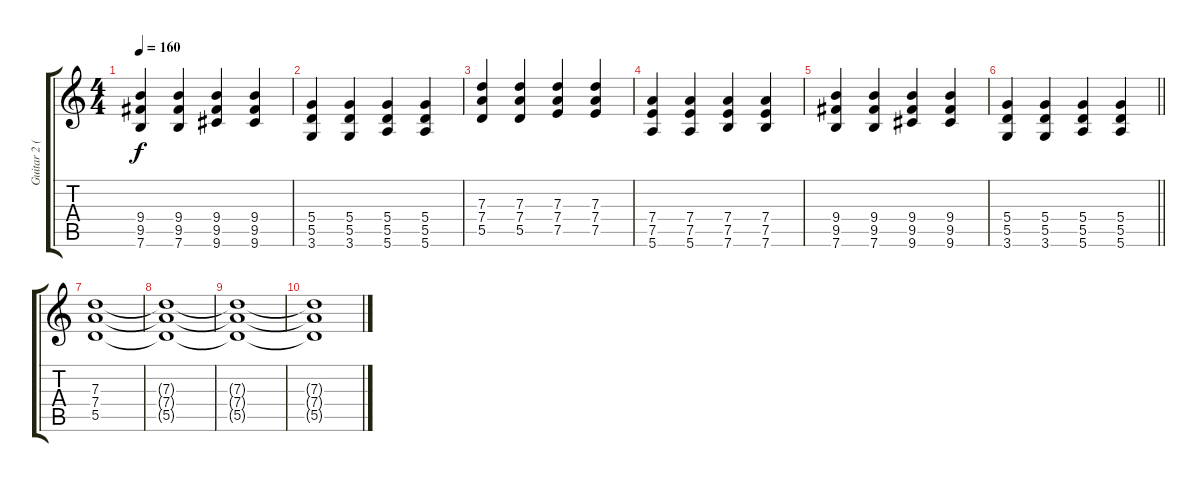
\track ("Guitar 2 (rhythm) - Lucas Folz" "Guitar 2 (") {instrument overdrivenguitar}
\staff {score tabs}
\tuning (E4 B3 G3 D3 A2 E2) {hide}
\ts (4 4)
\tempo 160
\clef g2
\ks c
(9.4 9.5 7.6).4{dy f} (9.4 9.5 7.6).4 (9.4 9.5 9.6).4 (9.4 9.5 9.6).4 |
(5.4 5.5 3.6).4 (5.4 5.5 3.6).4 (5.4 5.5 5.6).4 (5.4 5.5 5.6).4 |
(7.3 7.4 5.5).4 (7.3 7.4 5.5).4 (7.3 7.4 7.5).4 (7.3 7.4 7.5).4 |
(7.4 7.5 5.6).4 (7.4 7.5 5.6).4 (7.4 7.5 7.6).4 (7.4 7.5 7.6).4 |
(9.4 9.5 7.6).4 (9.4 9.5 7.6).4 (9.4 9.5 9.6).4 (9.4 9.5 9.6).4 |
\barLineRight lightlight
(5.4 5.5 3.6).4 (5.4 5.5 3.6).4 (5.4 5.5 5.6).4 (5.4 5.5 5.6).4 |
(7.3 7.4 5.5).1 |
(7.3{t} 7.4{t} 5.5{t}).1 |
(7.3{t} 7.4{t} 5.5{t}).1 |
(7.3{t} 7.4{t} 5.5{t}).1
